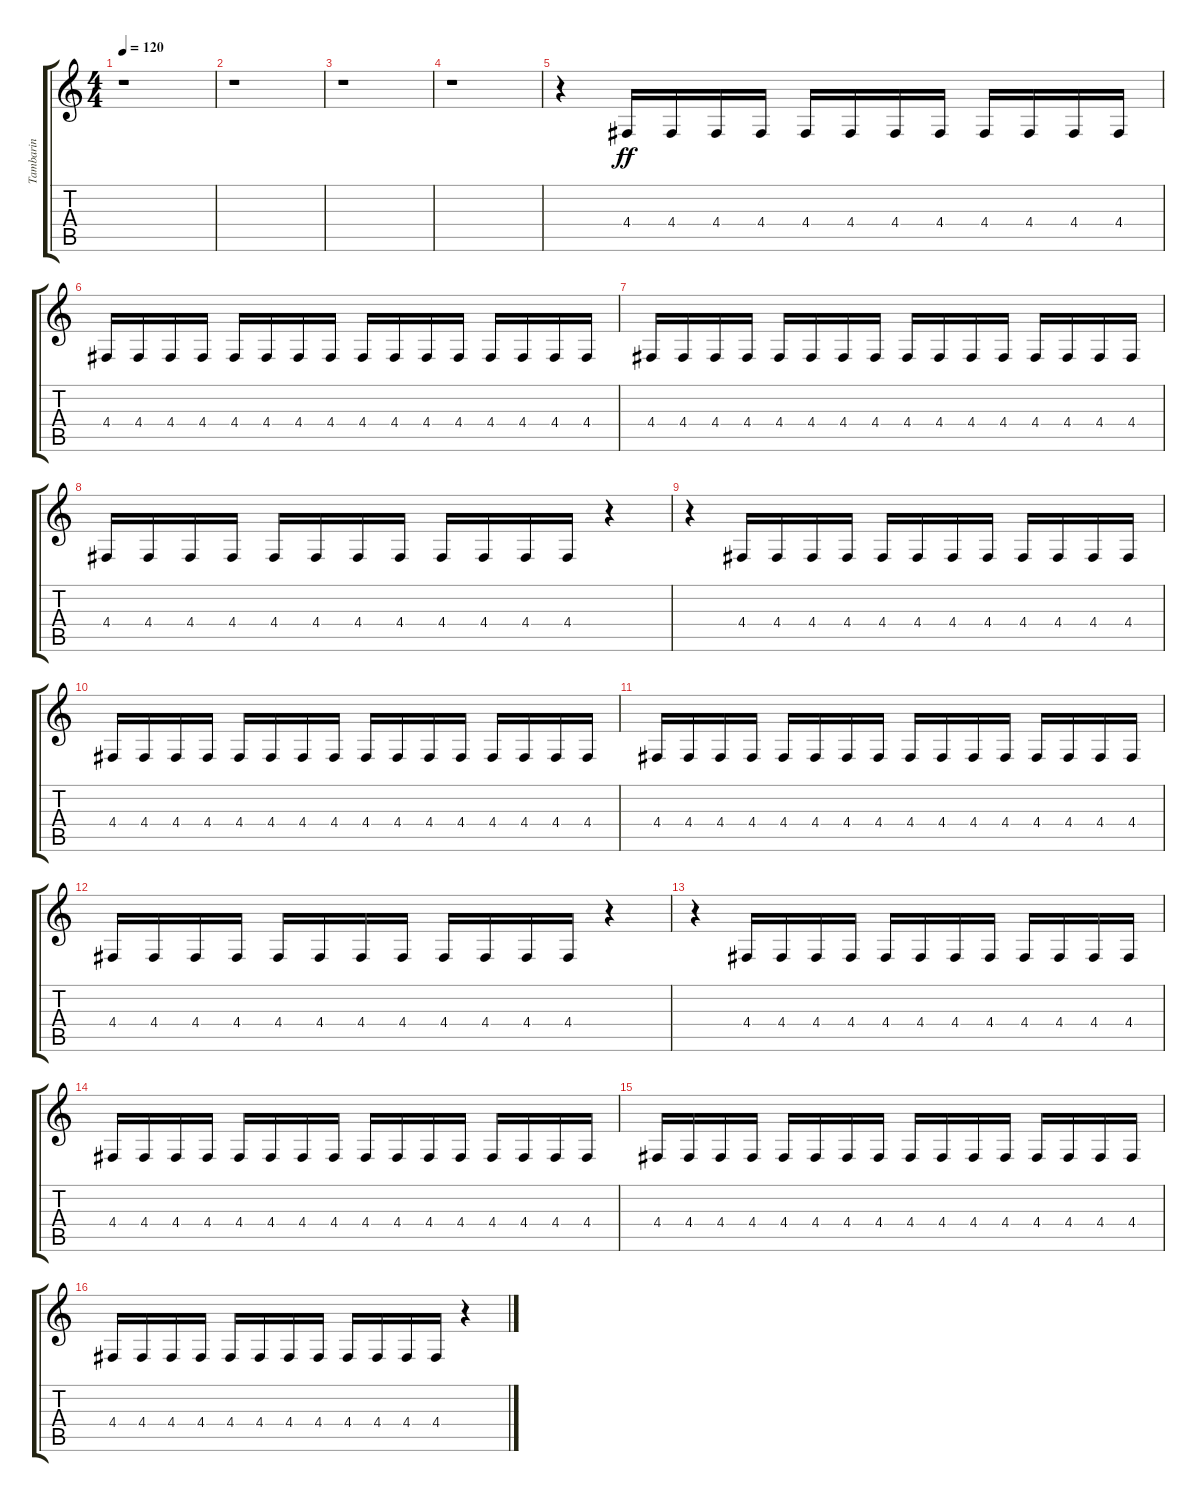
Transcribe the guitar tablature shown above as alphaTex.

\track ("Tambarin" "Tambarin") {instrument harpsichord}
\staff {score tabs}
\tuning (E4 B3 G3 D3 A2 E2) {hide}
\ts (4 4)
\tempo 120
\clef g2
\ks c
r.1{dy ff} |
r.1 |
r.1 |
r.1 |
r.4 4.4.16 4.4.16 4.4.16 4.4.16 4.4.16 4.4.16 4.4.16 4.4.16 4.4.16 4.4.16 4.4.16 4.4.16 |
4.4.16 4.4.16 4.4.16 4.4.16 4.4.16 4.4.16 4.4.16 4.4.16 4.4.16 4.4.16 4.4.16 4.4.16 4.4.16 4.4.16 4.4.16 4.4.16 |
4.4.16 4.4.16 4.4.16 4.4.16 4.4.16 4.4.16 4.4.16 4.4.16 4.4.16 4.4.16 4.4.16 4.4.16 4.4.16 4.4.16 4.4.16 4.4.16 |
4.4.16 4.4.16 4.4.16 4.4.16 4.4.16 4.4.16 4.4.16 4.4.16 4.4.16 4.4.16 4.4.16 4.4.16 r.4 |
r.4 4.4.16 4.4.16 4.4.16 4.4.16 4.4.16 4.4.16 4.4.16 4.4.16 4.4.16 4.4.16 4.4.16 4.4.16 |
4.4.16 4.4.16 4.4.16 4.4.16 4.4.16 4.4.16 4.4.16 4.4.16 4.4.16 4.4.16 4.4.16 4.4.16 4.4.16 4.4.16 4.4.16 4.4.16 |
4.4.16 4.4.16 4.4.16 4.4.16 4.4.16 4.4.16 4.4.16 4.4.16 4.4.16 4.4.16 4.4.16 4.4.16 4.4.16 4.4.16 4.4.16 4.4.16 |
4.4.16 4.4.16 4.4.16 4.4.16 4.4.16 4.4.16 4.4.16 4.4.16 4.4.16 4.4.16 4.4.16 4.4.16 r.4 |
r.4 4.4.16 4.4.16 4.4.16 4.4.16 4.4.16 4.4.16 4.4.16 4.4.16 4.4.16 4.4.16 4.4.16 4.4.16 |
4.4.16 4.4.16 4.4.16 4.4.16 4.4.16 4.4.16 4.4.16 4.4.16 4.4.16 4.4.16 4.4.16 4.4.16 4.4.16 4.4.16 4.4.16 4.4.16 |
4.4.16 4.4.16 4.4.16 4.4.16 4.4.16 4.4.16 4.4.16 4.4.16 4.4.16 4.4.16 4.4.16 4.4.16 4.4.16 4.4.16 4.4.16 4.4.16 |
4.4.16 4.4.16 4.4.16 4.4.16 4.4.16 4.4.16 4.4.16 4.4.16 4.4.16 4.4.16 4.4.16 4.4.16 r.4
